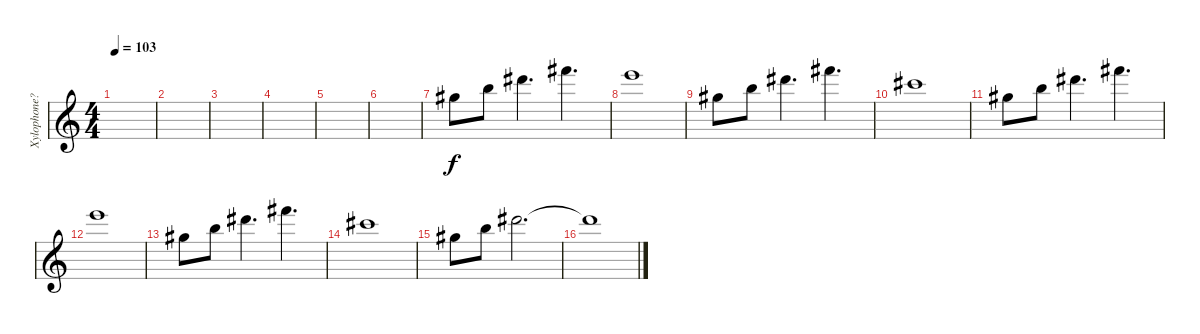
\track ("Xylophone? (Jeff Kummer)" "Xylophone?") {instrument celesta}
\staff {score}
\tuning (E4 B3 G3 D3 A2 E2 B1) {hide}
\ts (4 4)
\tempo 103
\clef g2
\ks c
|
|
|
|
|
|
16.1.8 19.1.8 23.1.4{d} 26.1.4{d} |
24.1.1 |
16.1.8 19.1.8 23.1.4{d} 26.1.4{d} |
21.1.1 |
16.1.8 19.1.8 23.1.4{d} 26.1.4{d} |
24.1.1 |
16.1.8 19.1.8 23.1.4{d} 26.1.4{d} |
21.1.1 |
16.1.8 19.1.8 23.1.2{d} |
23.1{t}.1
